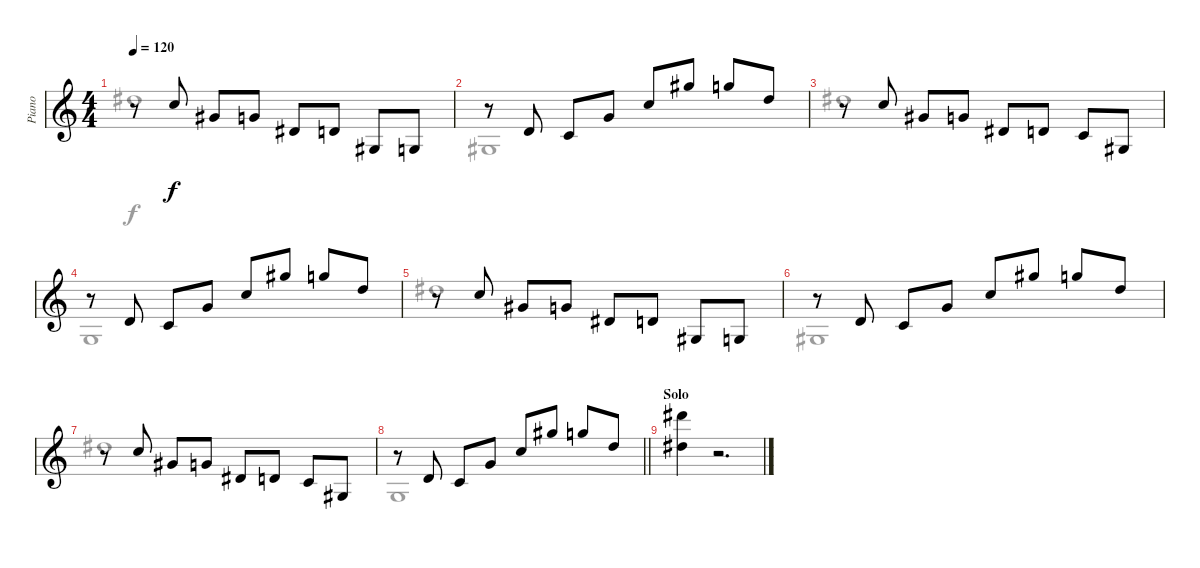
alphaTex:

\track ("Piano" "Piano") {instrument acousticgrandpiano}
\staff {score}
\tuning (E4 B3 G3 D3 A2 E2) {hide}
\voice
\ts (4 4)
\tempo 120
\clef g2
\ks c
r.8{dy f} 17.3.8 13.3.8 12.3.8 13.4.8 12.4.8 11.5.8 15.6.8 |
r.8 12.4.8 10.4.8 12.3.8 13.2.8 16.1.8 15.1.8 15.2.8 |
r.8 17.3.8 13.3.8 12.3.8 13.4.8 12.4.8 15.5.8 11.5.8 |
r.8 12.4.8 10.4.8 12.3.8 13.2.8 16.1.8 15.1.8 15.2.8 |
r.8 17.3.8 13.3.8 12.3.8 13.4.8 12.4.8 11.5.8 15.6.8 |
r.8 12.4.8 10.4.8 12.3.8 13.2.8 16.1.8 15.1.8 15.2.8 |
r.8 17.3.8 13.3.8 12.3.8 13.4.8 12.4.8 15.5.8 11.5.8 |
\barLineRight lightlight
r.8 12.4.8 10.4.8 12.3.8 13.2.8 16.1.8 15.1.8 15.2.8 |
\section ("" "Solo")
(23.1 16.2).4{volume 13} r.2{d} |
|
|
|
|
|
|
\voice
\clef g2
\ottava regular
\simile none
\ks c
16.2.1{dy f} |
11.5.1 |
16.2.1 |
15.6.1 |
16.2.1 |
11.5.1 |
16.2.1 |
\barLineRight lightlight
15.6.1 |
|
|
|
|
|
|
|
